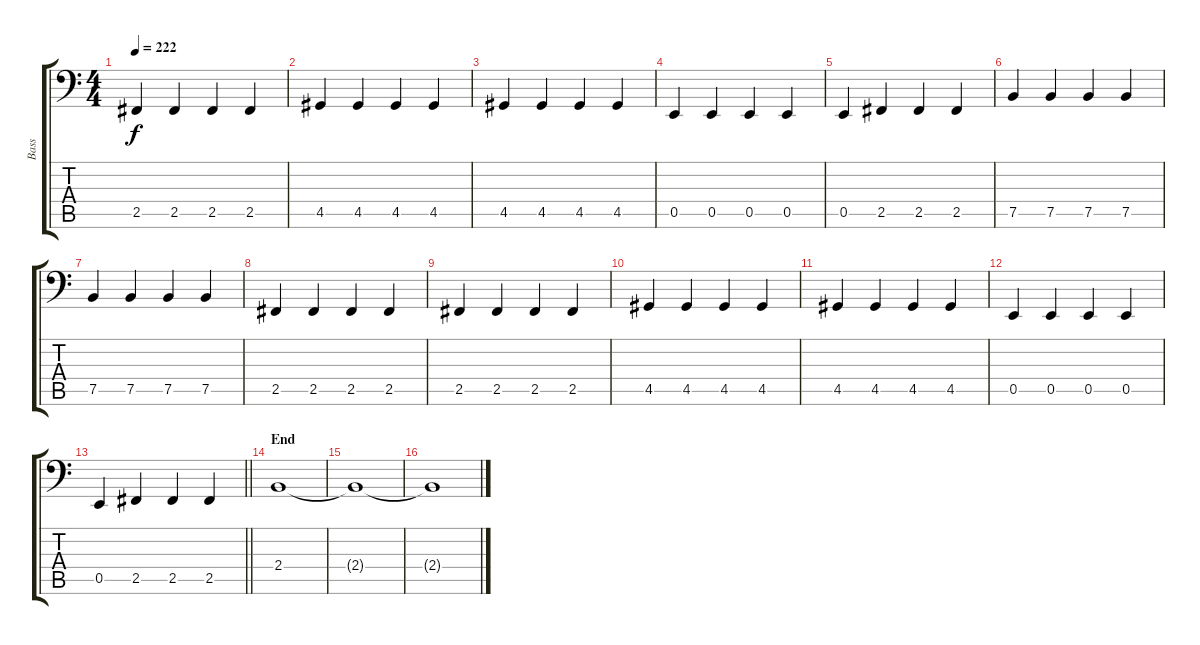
\track ("Bass" "Bass") {instrument electricbassfinger}
\staff {score tabs}
\tuning (C3 G2 D2 A1 E1 B0) {hide}
\ts (4 4)
\tempo 222
\clef f4
\ks c
2.5.4{dy f} 2.5.4 2.5.4 2.5.4 |
4.5.4 4.5.4 4.5.4 4.5.4 |
4.5.4 4.5.4 4.5.4 4.5.4 |
0.5.4 0.5.4 0.5.4 0.5.4 |
0.5.4 2.5.4 2.5.4 2.5.4 |
7.5.4 7.5.4 7.5.4 7.5.4 |
7.5.4 7.5.4 7.5.4 7.5.4 |
2.5.4 2.5.4 2.5.4 2.5.4 |
2.5.4 2.5.4 2.5.4 2.5.4 |
4.5.4 4.5.4 4.5.4 4.5.4 |
4.5.4 4.5.4 4.5.4 4.5.4 |
0.5.4 0.5.4 0.5.4 0.5.4 |
\barLineRight lightlight
0.5.4 2.5.4 2.5.4 2.5.4 |
\section ("" "End")
2.4.1 |
2.4{t}.1 |
2.4{t}.1
